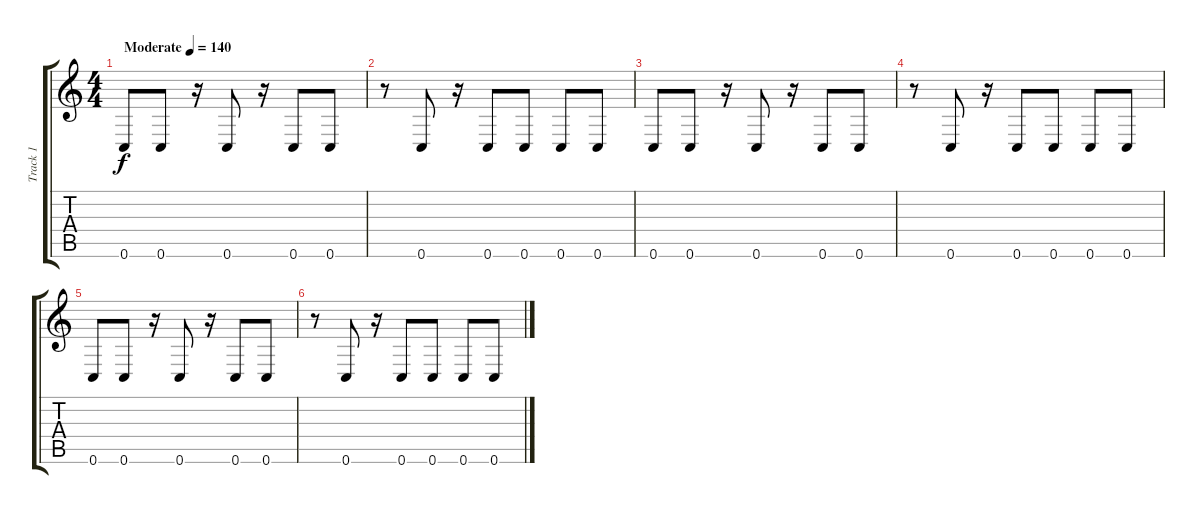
\track ("Track 1" "Track 1") {instrument distortionguitar}
\staff {score tabs}
\tuning (D4 A3 F3 C3 G2 C2) {hide}
\ts (4 4)
\tempo (140 "Moderate")
\clef g2
\ks c
0.6.8{dy f instrument distortionguitar} 0.6.8 r.16 0.6.8 r.16 0.6.8 0.6.8 |
r.8 0.6.8 r.16 0.6.8 0.6.8 0.6.8 0.6.8 |
0.6.8 0.6.8 r.16 0.6.8 r.16 0.6.8 0.6.8 |
r.8 0.6.8 r.16 0.6.8 0.6.8 0.6.8 0.6.8 |
0.6.8 0.6.8 r.16 0.6.8 r.16 0.6.8 0.6.8 |
r.8 0.6.8 r.16 0.6.8 0.6.8 0.6.8 0.6.8
